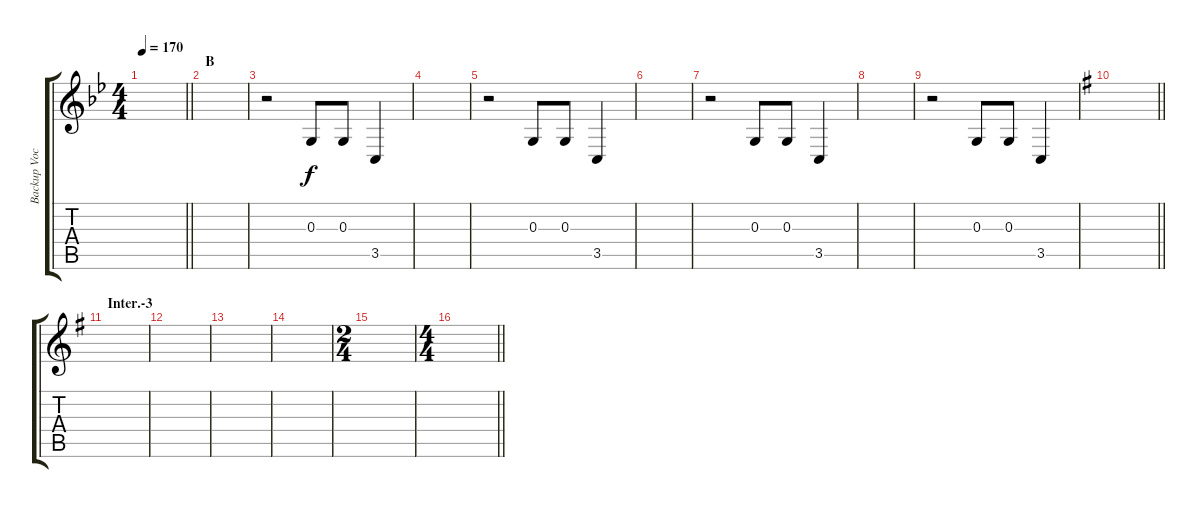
\track ("Backup Vocals" "Backup Voc") {instrument tuba}
\staff {score tabs}
\tuning (E4 B3 G3 D3 A2 E2) {hide}
\ts (4 4)
\tempo 170
\clef g2
\barLineRight lightlight
\ks bb
|
\section ("" "B")
|
r.2 0.3.8 0.3.8 3.5.4 |
|
r.2 0.3.8 0.3.8 3.5.4 |
|
r.2 0.3.8 0.3.8 3.5.4 |
|
r.2 0.3.8 0.3.8 3.5.4 |
\barLineRight lightlight
\ks g
|
\section ("" "Inter.-3")
|
|
|
|
\ts (2 4)
|
\ts (4 4)
\barLineRight lightlight
